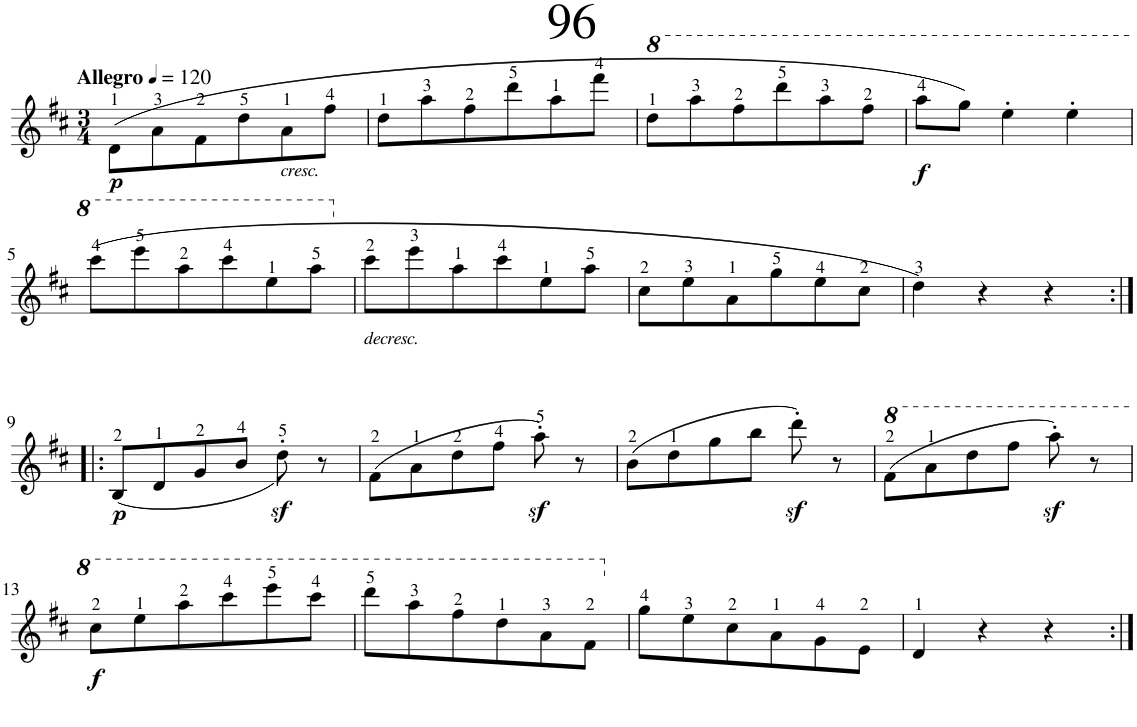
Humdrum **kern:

**kern	**dynam
*part1	*part1
*staff1	*staff1
*I"钢琴	*
*clefG2	*
*k[f#c#]	*
*D:	*
*M3/4	*
*MM120	*
=1	=1
!LO:TX:a:B:t=Allegro	!
!	!LO:DY:b
(>8d\L	p
8a\	.
8f#\	.
8dd\	.
!LO:TX:b:i:t=cresc.	!
8a\	.
8ff#\J	.
=2	=2
8dd\L	.
8aa\	.
8ff#\	.
8ddd\	.
8aa\	.
8fff#\J	.
=3	=3
*8va	*
8ddd\L	.
8aaa\	.
8fff#\	.
8dddd\	.
8aaa\	.
8fff#\J	.
=4	=4
!	!LO:DY:b
8aaa\L	f
8ggg\J)	.
4eee'\	.
4eee'\	.
!!LO:LB:g=z
=5	=5
(>8cccc#\L	.
8eeee\	.
8aaa\	.
8cccc#\	.
8eee\	.
8aaa\J	.
=6	=6
*X8va	*
!LO:TX:b:i:t=decresc.	!
8ccc#\L	.
8eee\	.
8aa\	.
8ccc#\	.
8ee\	.
8aa\J	.
=7	=7
8cc#\L	.
8ee\	.
8a\	.
8gg\	.
8ee\	.
8cc#\J	.
=8	=8
4dd\)	.
4r	.
4r	.
!!LO:LB:g=z
=9:|!|:	=9:|!|:
!	!LO:DY:b
(<8B/L	p
8d/	.
8g/	.
8b/J	.
8ddz<'\)	.
8r	.
=10	=10
(>8f#\L	.
8a\	.
8dd\	.
8ff#\J	.
8aaz<'\)	.
8r	.
=11	=11
(>8b\L	.
8dd\	.
8gg\	.
8bb\J	.
8dddz<'\)	.
8r	.
=12	=12
*8va	*
(>8ff#\L	.
8aa\	.
8ddd\	.
8fff#\J	.
8aaaz<'\)	.
8r	.
!!LO:LB:g=z
=13	=13
!	!LO:DY:b
8ccc#\L	f
8eee\	.
8aaa\	.
8cccc#\	.
8eeee\	.
8cccc#\J	.
=14	=14
8dddd\L	.
8aaa\	.
8fff#\	.
8ddd\	.
8aa\	.
8ff#\J	.
=15	=15
*X8va	*
8gg\L	.
8ee\	.
8cc#\	.
8a\	.
8g\	.
8e\J	.
=16	=16
4d/	.
4r	.
4r	.
=:|!	=:|!
*-	*-
